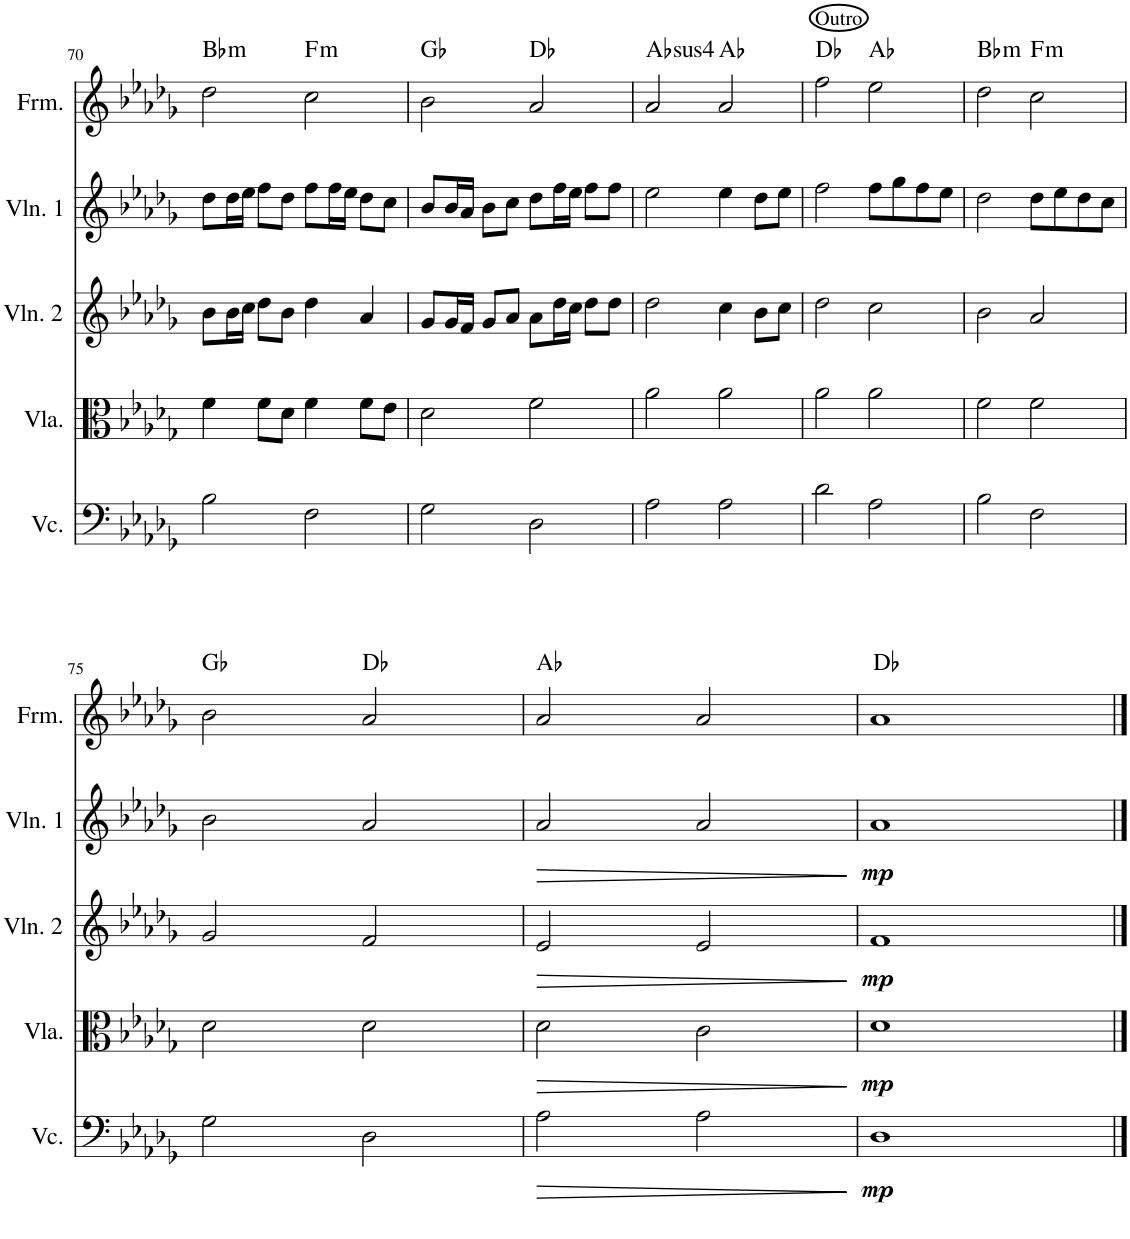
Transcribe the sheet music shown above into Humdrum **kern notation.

**kern	**dynam	**kern	**dynam	**kern	**dynam	**kern	**dynam	**kern	**harte
*part5	*part5	*part4	*part4	*part3	*part3	*part2	*part2	*part1	*part1
*staff5	*staff5	*staff4	*staff4	*staff3	*staff3	*staff2	*staff2	*staff1	*
*I"Violoncello	*	*I"Viola	*	*I"Violin 2	*	*I"Violin 1	*	*I"Form	*
*I'Vc.	*	*I'Vla.	*	*I'Vln. 2	*	*I'Vln. 1	*	*I'Frm.	*
!!LO:PB:g=z
*clefF4	*	*clefC3	*	*clefG2	*	*clefG2	*	*clefG2	*
*k[b-e-a-d-g-]	*	*k[b-e-a-d-g-]	*	*k[b-e-a-d-g-]	*	*k[b-e-a-d-g-]	*	*k[b-e-a-d-g-]	*
*M4/4	*	*M4/4	*	*M4/4	*	*M4/4	*	*M4/4	*
=70	=70	=70	=70	=70	=70	=70	=70	=70	=70
!	!	!	!	!	!	!	!	!	!LO:H:kt=m
2B-\	.	4f\	.	8b-\L	.	8dd-\L	.	2dd-\	Bb:min
.	.	.	.	16b-\L	.	16dd-\L	.	.	.
.	.	.	.	16cc\JJ	.	16ee-\JJ	.	.	.
.	.	8f\L	.	8dd-\L	.	8ff\L	.	.	.
.	.	8d-\J	.	8b-\J	.	8dd-\J	.	.	.
!	!	!	!	!	!	!	!	!	!LO:H:kt=m
2F\	.	4f\	.	4dd-\	.	8ff\L	.	2cc\	F:min
.	.	.	.	.	.	16ff\L	.	.	.
.	.	.	.	.	.	16ee-\JJ	.	.	.
.	.	8f\L	.	4a-/	.	8dd-\L	.	.	.
.	.	8e-\J	.	.	.	8cc\J	.	.	.
=71	=71	=71	=71	=71	=71	=71	=71	=71	=71
2G-\	.	2d-\	.	8g-/L	.	8b-/L	.	2b-\	Gb:maj
.	.	.	.	16g-/L	.	16b-/L	.	.	.
.	.	.	.	16f/JJ	.	16a-/JJ	.	.	.
.	.	.	.	8g-/L	.	8b-\L	.	.	.
.	.	.	.	8a-/J	.	8cc\J	.	.	.
2D-\	.	2f\	.	8a-\L	.	8dd-\L	.	2a-/	Db:maj
.	.	.	.	16dd-\L	.	16ff\L	.	.	.
.	.	.	.	16cc\JJ	.	16ee-\JJ	.	.	.
.	.	.	.	8dd-\L	.	8ff\L	.	.	.
.	.	.	.	8dd-\J	.	8ff\J	.	.	.
=72	=72	=72	=72	=72	=72	=72	=72	=72	=72
!	!	!	!	!	!	!	!	!	!LO:H:kt=4
2A-\	.	2a-\	.	2dd-\	.	2ee-\	.	2a-/	Ab:sus4
2A-\	.	2a-\	.	4cc\	.	4ee-\	.	2a-/	Ab:maj
.	.	.	.	8b-\L	.	8dd-\L	.	.	.
.	.	.	.	8cc\J	.	8ee-\J	.	.	.
=73	=73	=73	=73	=73	=73	=73	=73	=73	=73
!	!	!	!	!	!	!	!	!LO:TX:a:t=Outro	!
2d-\	.	2a-\	.	2dd-\	.	2ff\	.	2ff\	Db:maj
2A-\	.	2a-\	.	2cc\	.	8ff\L	.	2ee-\	Ab:maj
.	.	.	.	.	.	8gg-\	.	.	.
.	.	.	.	.	.	8ff\	.	.	.
.	.	.	.	.	.	8ee-\J	.	.	.
=74	=74	=74	=74	=74	=74	=74	=74	=74	=74
!	!	!	!	!	!	!	!	!	!LO:H:kt=m
2B-\	.	2f\	.	2b-\	.	2dd-\	.	2dd-\	Bb:min
!	!	!	!	!	!	!	!	!	!LO:H:kt=m
2F\	.	2f\	.	2a-/	.	8dd-\L	.	2cc\	F:min
.	.	.	.	.	.	8ee-\	.	.	.
.	.	.	.	.	.	8dd-\	.	.	.
.	.	.	.	.	.	8cc\J	.	.	.
!!LO:LB:g=z
=75	=75	=75	=75	=75	=75	=75	=75	=75	=75
2G-\	.	2d-\	.	2g-/	.	2b-\	.	2b-\	Gb:maj
2D-\	.	2d-\	.	2f/	.	2a-/	.	2a-/	Db:maj
=76	=76	=76	=76	=76	=76	=76	=76	=76	=76
!	!LO:HP:b	!	!LO:HP:b	!	!LO:HP:b	!	!LO:HP:b	!	!
2A-\	>	2d-\	>	2e-/	>	2a-/	>	2a-/	Ab:maj
2A-\	.	2c\	.	2e-/	.	2a-/	.	2a-/	.
.	]	.	]	.	]	.	]	.	.
=77	=77	=77	=77	=77	=77	=77	=77	=77	=77
!	!LO:DY:b	!	!LO:DY:b	!	!LO:DY:b	!	!LO:DY:b	!	!
1D-	mp	1d-	mp	1f	mp	1a-	mp	1a-	Db:maj
==	==	==	==	==	==	==	==	==	==
*-	*-	*-	*-	*-	*-	*-	*-	*-	*-
